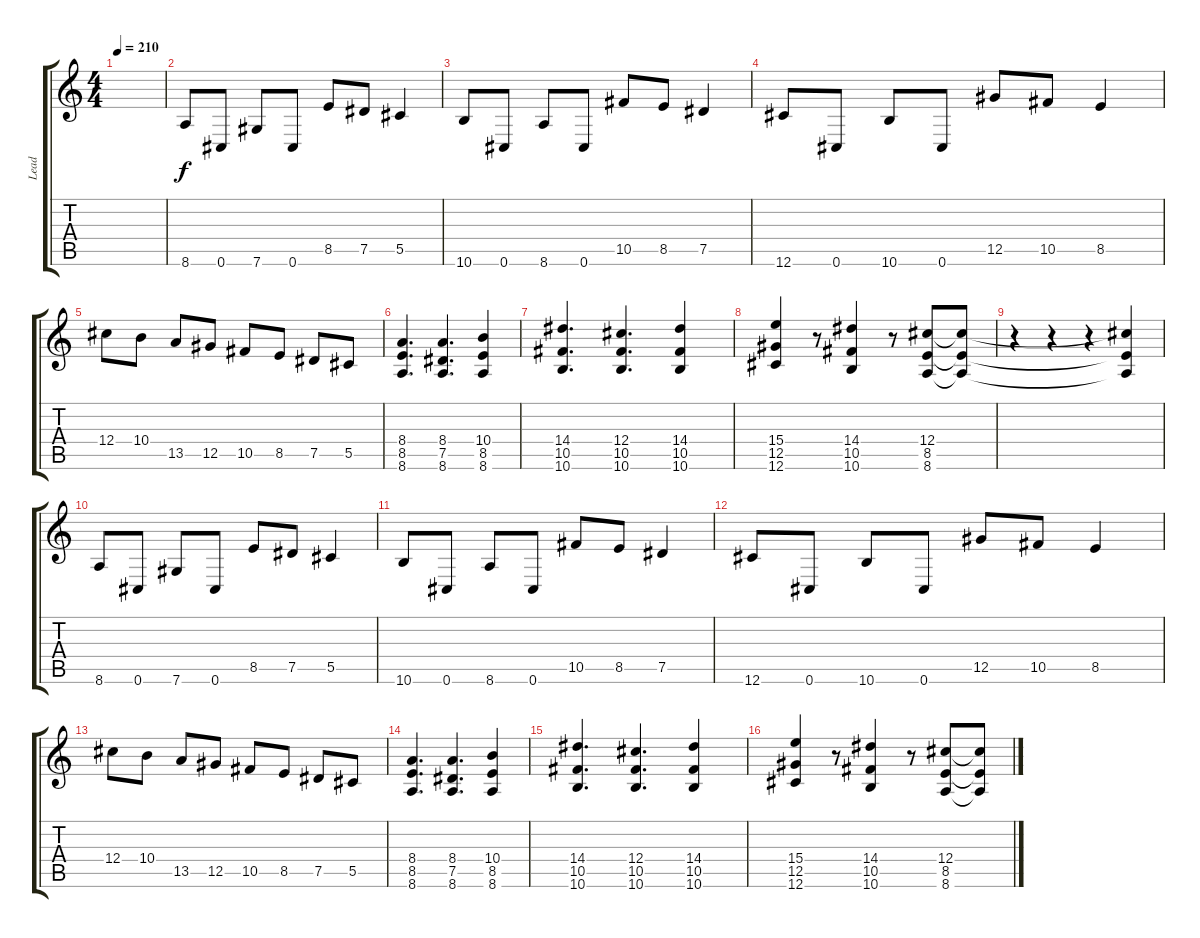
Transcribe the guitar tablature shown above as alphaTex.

\track ("Lead" "Lead") {instrument distortionguitar}
\staff {score tabs}
\tuning (Eb4 Bb3 Gb3 Db3 Ab2 Db2) {hide}
\ts (4 4)
\tempo 210
\clef g2
\ks c
|
8.6.8 0.6.8 7.6.8 0.6.8 8.5.8 7.5.8 5.5.4 |
10.6.8 0.6.8 8.6.8 0.6.8 10.5.8 8.5.8 7.5.4 |
12.6.8 0.6.8 10.6.8 0.6.8 12.5.8 10.5.8 8.5.4 |
12.4.8 10.4.8 13.5.8 12.5.8 10.5.8 8.5.8 7.5.8 5.5.8 |
(8.4 8.5 8.6).4{d} (8.4 7.5 8.6).4{d} (10.4 8.5 8.6).4 |
(14.4 10.5 10.6).4{d} (12.4 10.5 10.6).4{d} (14.4 10.5 10.6).4 |
(15.4 12.5 12.6).4 r.8 (14.4 10.5 10.6).4 r.8 (12.4 8.5 8.6).8 (12.4{t} 8.5{t} 8.6{t}).8 |
r.4 r.4 r.4 (12.4{t} 8.5{t} 8.6{t}).4 |
8.6.8 0.6.8 7.6.8 0.6.8 8.5.8 7.5.8 5.5.4 |
10.6.8 0.6.8 8.6.8 0.6.8 10.5.8 8.5.8 7.5.4 |
12.6.8 0.6.8 10.6.8 0.6.8 12.5.8 10.5.8 8.5.4 |
12.4.8 10.4.8 13.5.8 12.5.8 10.5.8 8.5.8 7.5.8 5.5.8 |
(8.4 8.5 8.6).4{d} (8.4 7.5 8.6).4{d} (10.4 8.5 8.6).4 |
(14.4 10.5 10.6).4{d} (12.4 10.5 10.6).4{d} (14.4 10.5 10.6).4 |
(15.4 12.5 12.6).4 r.8 (14.4 10.5 10.6).4 r.8 (12.4 8.5 8.6).8 (12.4{t} 8.5{t} 8.6{t}).8
